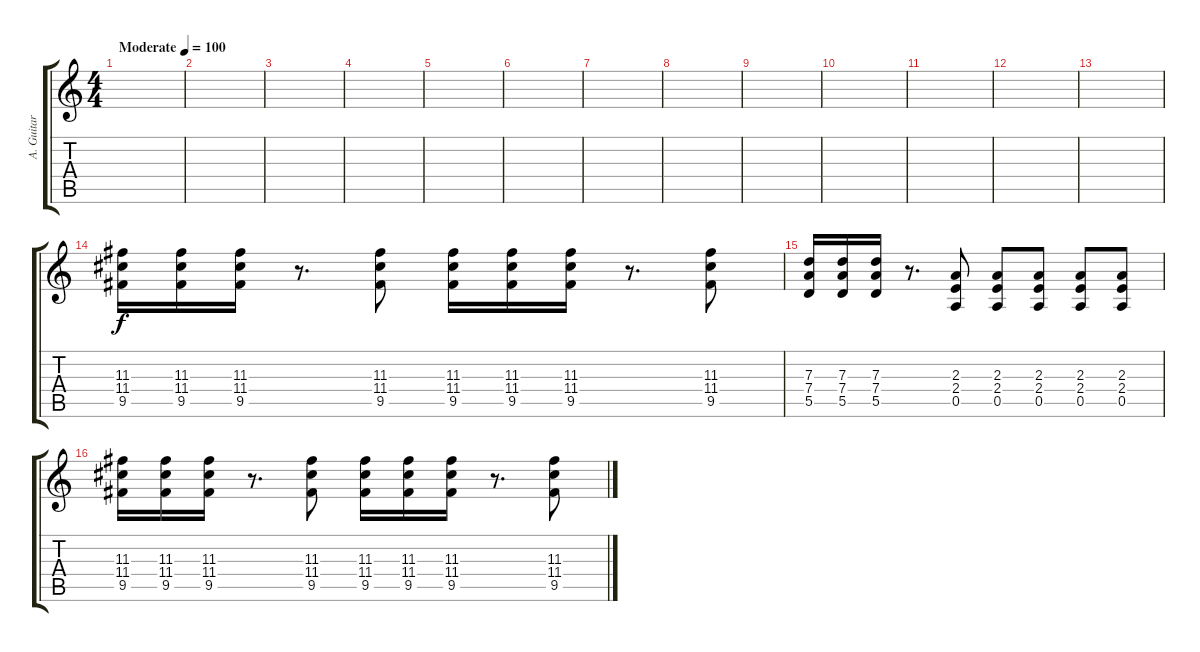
\track ("A. Guitar I" "A. Guitar ") {instrument acousticguitarsteel}
\staff {score tabs}
\tuning (E4 B3 G3 D3 A2 E2) {hide}
\ts (4 4)
\tempo (100 "Moderate")
\clef g2
\ks c
|
|
|
|
|
|
|
|
|
|
|
|
|
(11.3 11.4 9.5).16 (11.3 11.4 9.5).16 (11.3 11.4 9.5).16 r.8{d} (11.3 11.4 9.5).8 (11.3 11.4 9.5).16 (11.3 11.4 9.5).16 (11.3 11.4 9.5).16 r.8{d} (11.3 11.4 9.5).8 |
(7.3 7.4 5.5).16 (7.3 7.4 5.5).16 (7.3 7.4 5.5).16 r.8{d} (2.3 2.4 0.5).8 (2.3 2.4 0.5).8 (2.3 2.4 0.5).8 (2.3 2.4 0.5).8 (2.3 2.4 0.5).8 |
(11.3 11.4 9.5).16 (11.3 11.4 9.5).16 (11.3 11.4 9.5).16 r.8{d} (11.3 11.4 9.5).8 (11.3 11.4 9.5).16 (11.3 11.4 9.5).16 (11.3 11.4 9.5).16 r.8{d} (11.3 11.4 9.5).8
